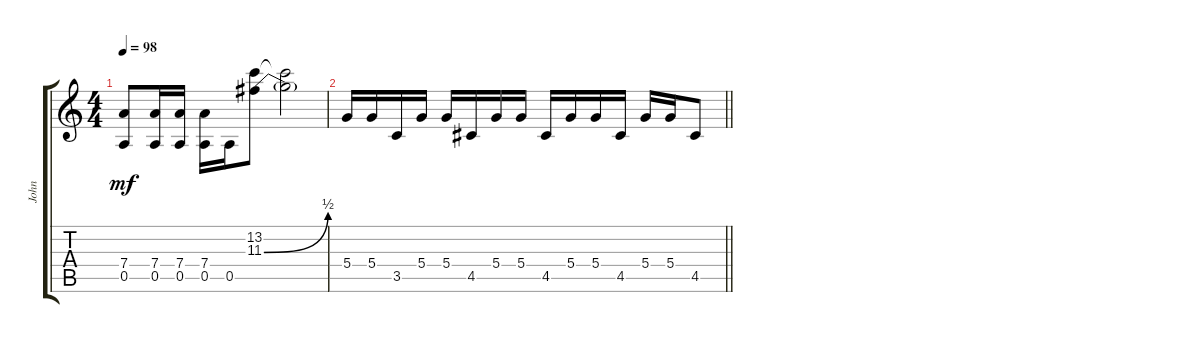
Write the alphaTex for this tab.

\track ("John" "John") {instrument distortionguitar}
\staff {score tabs}
\tuning (E4 B3 G3 D3 A2 E2) {hide}
\ts (4 4)
\tempo 98
\clef g2
\ks c
(7.4 0.5).8{dy mf} (7.4 0.5).16 (7.4 0.5).16 (7.4 0.5).16 0.5.16 (13.2 11.3{be (bend 0 0 60 2)}).8 (13.2{t} 11.3{t}).2 |
\barLineRight lightlight
5.4.16 5.4.16 3.5.16 5.4.16 5.4.16 4.5.16 5.4.16 5.4.16 4.5.16 5.4.16 5.4.16 4.5.16 5.4.16 5.4.16 4.5.8
